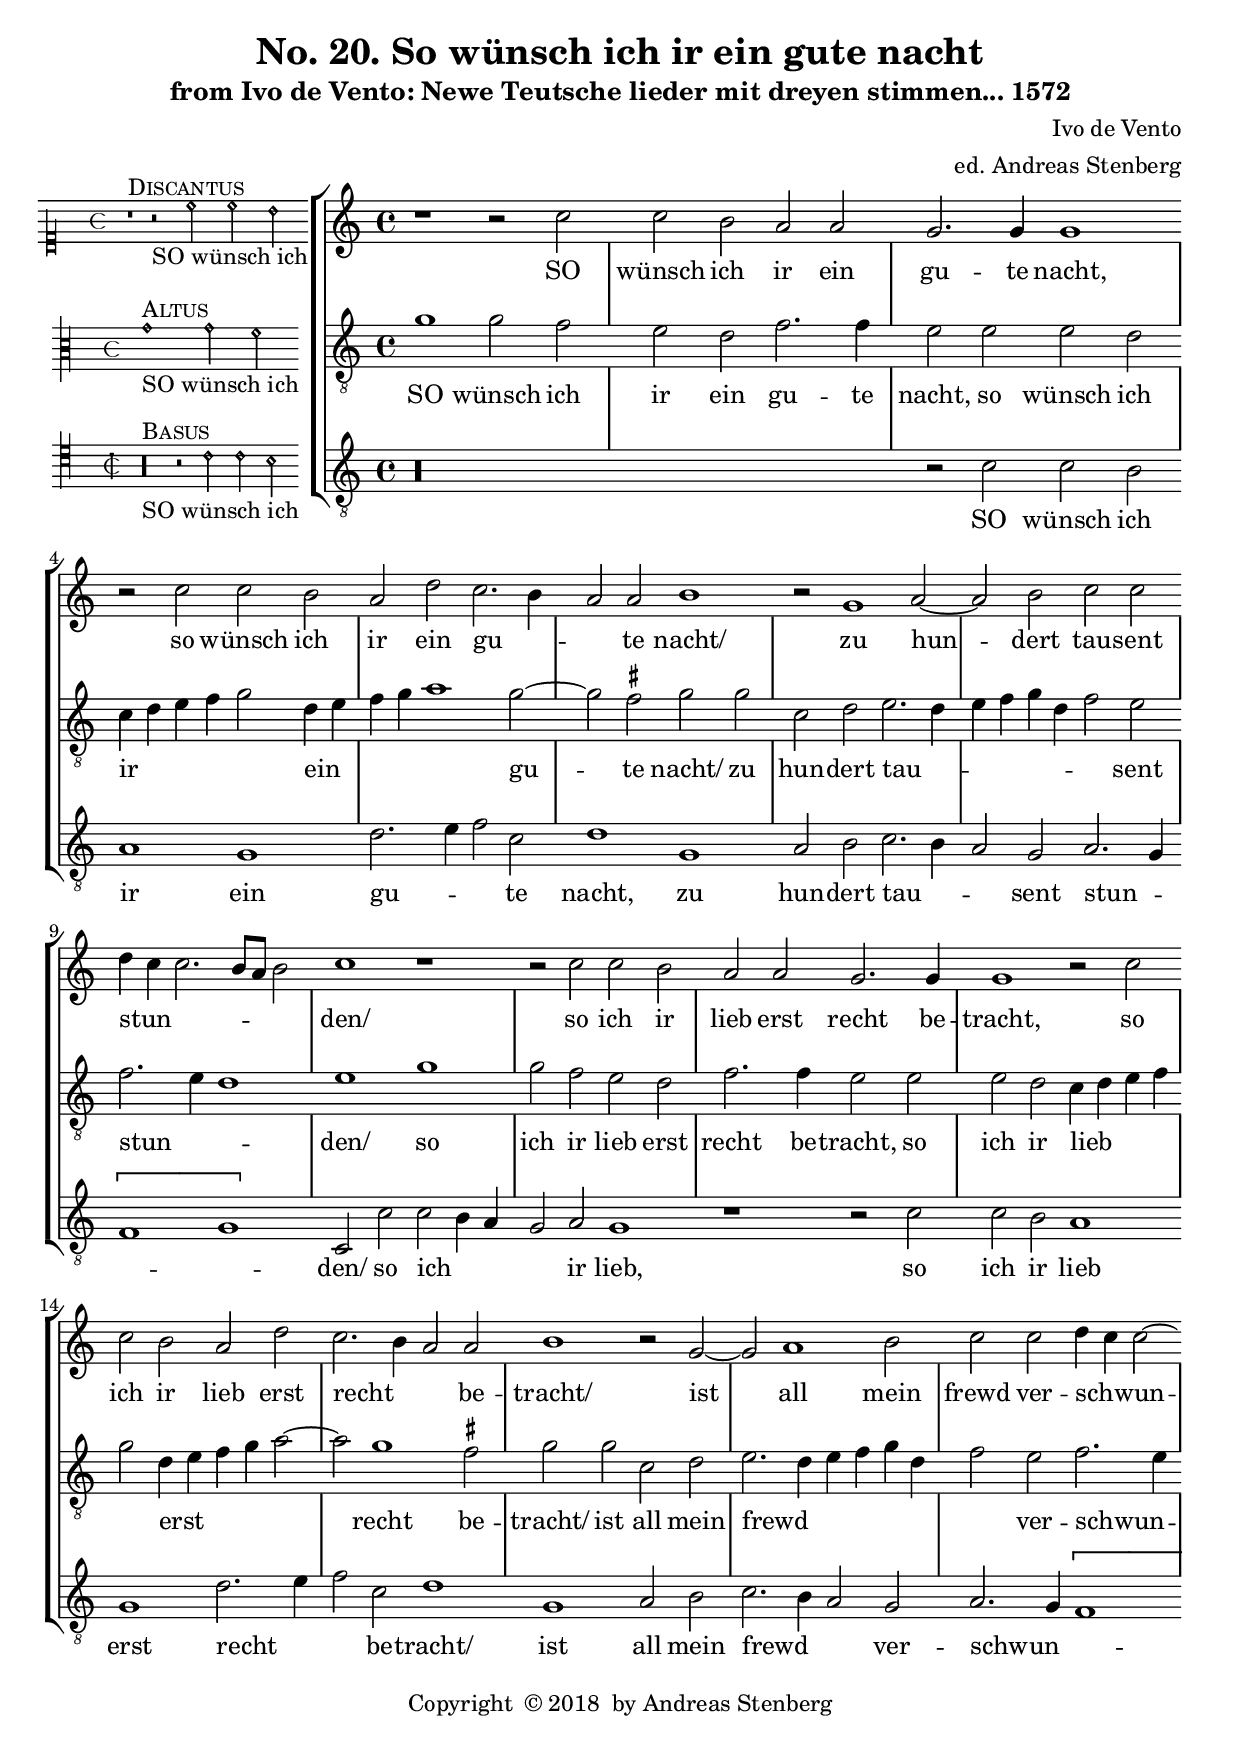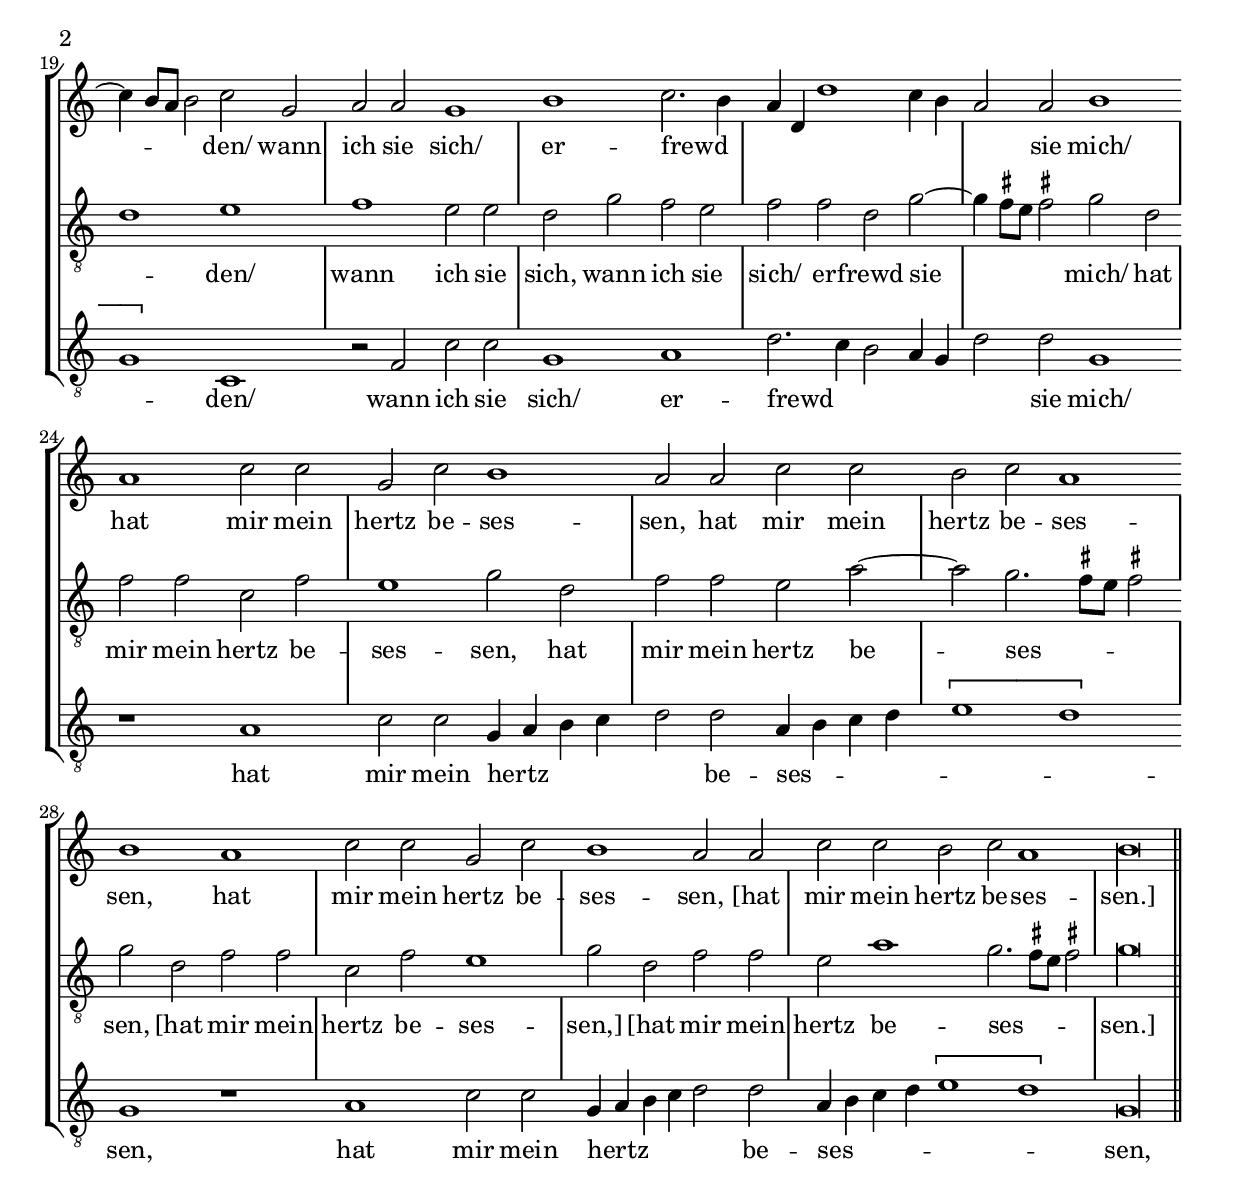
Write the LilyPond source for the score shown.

\version "2.18.0"
\include "deutsch.ly"
#(append! supported-clefs '(("mensural-f3" . ("clefs.mensural.f" 0 0))))
ficta = \once \set suggestAccidentals =##t
\header {
  title = "No. 20. So wünsch ich ir ein gute nacht"
  subtitle = "from Ivo de Vento: Newe Teutsche lieder mit dreyen stimmen... 1572"
  composer = "Ivo de Vento"
  arranger = "ed. Andreas Stenberg"
  poet = ""
  meter =""
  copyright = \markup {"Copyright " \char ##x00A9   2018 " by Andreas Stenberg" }
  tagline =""
}
global = {
  \key c \major
}

sopMusic = \relative c'' {

  \set Score.tempoHideNote = ##t
  \tempo 1 = 72
  \time 4/4
  \set Timing.measureLength = #(ly:make-moment 4/2)
  \override Staff.BarLine.transparent = ##t
  r1 r2 c2
  c2 h2 a2 a2
  g2. g4 g1
  r2 c2 c2 h2
  a2 d2						%% end of first line in orig.
  c2.\melisma h4
  a2\melismaEnd a2 h1
  r2 g1 a2~
  a2 h2 c2 c2
  d4\melisma c4 c2. h8 a8 h2\melismaEnd	%% end of second line
  c1 r1
  r2 c2 c2 h2
  a2 a2 g2. g4
  g1 r2 c2
  c2 h2 a2 d2
  c2.\melisma h4 a2\melismaEnd a2		%% end of third line
  h1 r2 g2~
  g2 a1 h2
  c2 c2 d4\melisma c4 c2~
  c4 h8 a8 h2\melismaEnd c2 g2
  a2 a2 g1
  h1 c2.\melisma h4				%% end of fourth line and first page
  a4 d,4 d'1 c4 h4
  a2\melismaEnd a2 h1
  a1 c2 c2
  g2 c2 h1
  a2 a2 c2 c2					%% end of fifth line (first on second page)
  h2 c2 a1
  h1 a1
  c2 c2 g2 c2
  h1 a2 a2
  \set Timing.measureLength = #(ly:make-moment 6/2)
  c2 c2 h2 c2 a1
  \cadenzaOn
  h\longa
  \revert Staff.BarLine.transparent
  \bar "||"
}
sopWords = \lyricmode {
  SO wünsch ich ir ein gu -- te nacht,
  so wünsch ich ir ein gu -- te nacht/
  zu hun -- dert tau -- sent stun -- den/
  so ich ir lieb erst recht be -- tracht,
  so ich ir lieb erst recht be -- tracht/
  ist all mein frewd ver -- schwun -- den/
  wann ich sie sich/
  er -- frewd sie mich/
  hat mir mein hertz be -- ses -- sen,
  hat mir mein hertz be -- ses -- sen,
  hat mir mein hertz be -- ses -- sen,
  [hat mir mein hertz be -- ses -- sen.]
}
altoMusic = \relative c' {
  \override Staff.BarLine.transparent = ##t
  \clef "treble_8"
  g'1 g2 f2
  e2 d2 f2. f4
  e2 e2 e2 d2
  c4\melisma d4 e4 f4				%% end of first line in orig.
  g2\melismaEnd d4\melisma e4
  f4 g4 a1 \melismaEnd g2~
  g2 \ficta fis2 g2 g2
  c,2 d2 e2.\melisma d4
  e4 f4 g4 d4					%% end of second line
  f2\melismaEnd e2
  f2.\melisma e4 d1\melismaEnd
  e1 g1
  g2 f2 e2 d2
  f2. f4 e2 e2
  e2 d2 c4\melisma d4 e4 f4			%% end of third line
  g2\melismaEnd d4\melisma e4 f4 g4 a2~
  a2\melismaEnd g1 \ficta fis2
  g2 g2 c,2 d2
  e2.\melisma d4 e4 f4 g4 d4
  f2\melismaEnd e2 f2.\melisma e4		%% end of fourth line and first page
  d1\melismaEnd e1
  f1 e2 e2
  d2 g2 f2 e2
  f2 f2 d2 g2~\melisma
  g4 \ficta fis8 e8 \ficta fis!2\melismaEnd g2 d2
  f2 f2						%% end of fifth line (first on second page)
  c2 f2
  e1 g2 d2
  f2 f2 e2 a2~
  a2 g2.\melisma \ficta fis8 e8 \ficta fis!2\melismaEnd
  g2 d2 f2 f2
  c2 f2 e1					%% end of sixth line
  g2 d2 f2 f2
  e2 a1 g2.\melisma \ficta fis8 e8 \ficta fis!2\melismaEnd
  \cadenzaOn
  g\longa
  \revert Staff.BarLine.transparent
}
altoWords = \lyricmode {
  SO wünsch ich ir ein gu -- te nacht,
  so wünsch ich ir ein gu -- te nacht/
  zu hun -- dert tau -- sent stun -- den/
  so ich ir lieb erst recht be -- tracht,
  so ich ir lieb erst recht be -- tracht/
  ist all mein frewd ver -- schwun -- den/
  wann ich sie sich,
  wann ich sie sich/
  er -- frewd sie mich/
  hat mir mein hertz be -- ses -- sen,
  hat mir mein hertz be -- ses -- sen,
  [hat mir mein hertz be -- ses -- sen,]
  [hat mir mein hertz be -- ses -- sen.]
}

bassMusic = \relative c {
  \override Staff.BarLine.transparent = ##t
  r\longa
  r2 c'2 c2 h2
  a1 g1
  d'2.\melisma e4 f2\melismaEnd c2
  d1 g,1				%% end of first line in orig
  a2 h2 c2.\melisma h4
  a2\melismaEnd g2 a2.\melisma g4
  \[f1 g1\]\melismaEnd
  c,2 c'2 c2\melisma h4 a4		%% end of second line
  g2\melismaEnd a2 g1
  r1 r2 c2
  c2 h2 a1
  g1 d'2.\melisma e4
  f2\melismaEnd c2 d1
  g,1 a2 h2
  c2.\melisma h4			%% end of third line
  a2\melismaEnd g2
  a2.\melisma g4 \[f1
  g1\]\melismaEnd c,1
  r2 f2 c'2 c2
  g1 a1
  d2.\melisma c4 h2 a4 g4
  d'2\melismaEnd d2 g,1		%% end of fourth line and first page
  r1 a1
  c2 c2 g4\melisma a4 h4 c4
  d2\melismaEnd d2 a4\melisma h4 c4 d4
  \[e1 d1\]\melismaEnd
  g,1 r1
  a1					%% end of fifth line (first on second page)
  c2 c2
  g4\melisma a4 h4 c4 d2\melismaEnd d2
  a4\melisma h4 c4 d4 \[e1 d1\]\melismaEnd
  \cadenzaOn
  g,\longa
  \revert Staff.BarLine.transparent
}
bassWords = \lyricmode {
  SO wünsch ich ir ein gu -- te nacht,
  zu hun -- dert tau -- sent stun -- den/
  so ich ir lieb,
  so ich ir lieb erst recht be -- tracht/
  ist all mein frewd ver -- schwun -- den/
  wann ich sie sich/
  er -- frewd sie mich/
  hat mir mein hertz be -- ses -- sen,
  hat mir mein hertz be -- ses -- sen,
  hat mir mein hertz be -- ses -- sen,
  [hat mir mein hertz be -- ses -- sen.]
}
incipitDiscantus = \markup {
  \score {
    {
      %      \set Staff.instrumentName = #"Tenor "
      \override NoteHead.style = #'neomensural
      \override Rest.style = #'neomensural
      \override Staff.TimeSignature.style = #'mensural
      \cadenzaOn
      \clef "petrucci-c1"
      \key c \major
      \time 4/4

      r1 ^\markup { \smallCaps"Discantus"}
      r2_"SO wünsch ich" c''2 c''2 h'2
    }
    \layout {
      \context {
        \Voice
        \remove "Ligature_bracket_engraver"
        \consists "Mensural_ligature_engraver"
      }
      line-width = 4.5\cm
    }
  }
}


incipitAltus = \markup {
  \score {
    {
      %      \set Staff.instrumentName = #"Tenor "
      \override NoteHead.style = #'neomensural
      \override Rest.style = #'neomensural
      \override Staff.TimeSignature.style = #'mensural
      \cadenzaOn
      \clef "petrucci-c3"
      \key c \major
      \time 4/4
      g'1^\markup \smallCaps"Altus"_"SO wünsch ich"
      g'2 f'2
    }
    \layout {
      \context {
        \Voice
        \remove "Ligature_bracket_engraver"
        \consists "Mensural_ligature_engraver"
      }
      line-width = 4.5\cm
    }
  }
}


incipitBassus = \markup {
  \score {
    {
      %      \set Staff.instrumentName = #"Tenor "
      \override NoteHead.style = #'neomensural
      \override Rest.style = #'neomensural
      \override Staff.TimeSignature.style = #'mensural
      \cadenzaOn
      \clef "petrucci-c4"
      \key c \major
      \time 2/2
      r\longa^\markup \smallCaps"Basus"_"SO wünsch ich"
      r2 c'2 c'2 h2
    }
    \layout {
      \context {
        \Voice
        \remove "Ligature_bracket_engraver"
        \consists "Mensural_ligature_engraver"
      }
      line-width = 4.5\cm
    }
  }
}


\score {
  <<
    \new StaffGroup \with {
      \override VerticalAxisGroup.staff-staff-spacing = #'((basic-distance . 12))
    } <<
      \new Staff = treble <<
        \set Staff.instrumentName = \incipitDiscantus
        \new Voice = "sopranos" {
          \set  Staff.midiInstrument ="choir aahs"
          %	\voiceOne
          << \global \sopMusic >>
        }
      >>
      \new Lyrics = sopranos { s1 }

      \new Staff = "medius" <<
        \set Staff.instrumentName = \incipitAltus

        \new Voice = "altos" {
          %	\voiceTwo
          \set  Staff.midiInstrument ="choir aahs"
          << \global \altoMusic >>
        }
      >>

      \new Lyrics = "altos" { s1 }

      \new Staff ="basses" {
        \set Staff.instrumentName = \incipitBassus

        \new Voice = "basses" {
          \set  Staff.midiInstrument ="choir aahs"
          \clef "treble_8"
          %	\voiceTwo
          << \global \bassMusic >>
        }
      }
    >>
    \new Lyrics = basses { s1 }

    \context Lyrics = sopranos \lyricsto sopranos \sopWords
    \context Lyrics = altos \lyricsto altos \altoWords
    \context Lyrics = basses \lyricsto basses \bassWords
  >>
  \layout {
    \context {
      \Score
      % no bars in staves
      %      \override BarLine.transparent = ##t

    }
    % the next three instructions keep the lyrics between the bar lines
    \context {
      \Lyrics
      \consists "Bar_engraver"
      \override BarLine.transparent = ##t
    }
    \context {
      \StaffGroup
      \consists "Separating_line_group_engraver"
    }
    \context {
      \Voice
      % no slurs
      \override Slur.transparent = ##t
      % Comment in the below "\remove" command to allow line
      % breaking also at those barlines where a note overlaps
      % into the next bar.  The command is commented out in this
      % short example score, but especially for large scores, you
      % will typically yield better line breaking and thus improve
      % overall spacing if you comment in the following command.
      %\remove "Forbid_line_break_engraver"
    }
    indent = 4.5\cm
  }

}
\score {
  <<
    \new StaffGroup <<
      \new Staff = treble <<
        \set Staff.instrumentName = \incipitDiscantus
        \new Voice = "sopranos" {
          \set  Staff.midiInstrument ="choir aahs"
          %	\voiceOne
          << \global \sopMusic >>
        }
      >>
      \new Lyrics = sopranos { s1 }

      \new Staff = "medius" <<
        \set Staff.instrumentName = \incipitAltus

        \new Voice = "altos" {
          %	\voiceTwo
          \set  Staff.midiInstrument ="choir aahs"
          << \global \altoMusic >>
        }
      >>

      \new Lyrics = "altos" { s1 }

      \new Staff ="basses" {
        \set Staff.instrumentName = \incipitBassus

        \new Voice = "basses" {
          \set  Staff.midiInstrument ="choir aahs"
          \clef "G_8"
          %	\voiceTwo
          << \global \bassMusic >>
        }
      }
    >>
    \new Lyrics = basses { s1 }

    \context Lyrics = sopranos \lyricsto sopranos \sopWords
    \context Lyrics = altos \lyricsto altos \altoWords
    \context Lyrics = basses \lyricsto basses \bassWords
  >>
  \midi {}
}
\paper {
  ragged-bottom = ##t
  ragged-last-bottom = ##t
  ragged-last = ##f
}

%{
convert-ly.py (GNU LilyPond) 2.18.2  convert-ly.py: Processing `'...
Applying conversion: 2.15.7, 2.15.9, 2.15.10, 2.15.16, 2.15.17,
2.15.18, 2.15.19, 2.15.20, 2.15.25, 2.15.32, 2.15.39, 2.15.40,
2.15.42, 2.15.43, 2.16.0, 2.17.0, 2.17.4, 2.17.5, 2.17.6, 2.17.11,
2.17.14, 2.17.15, 2.17.18, 2.17.19, 2.17.20, 2.17.25, 2.17.27,
2.17.29, 2.17.97, 2.18.0
%}
